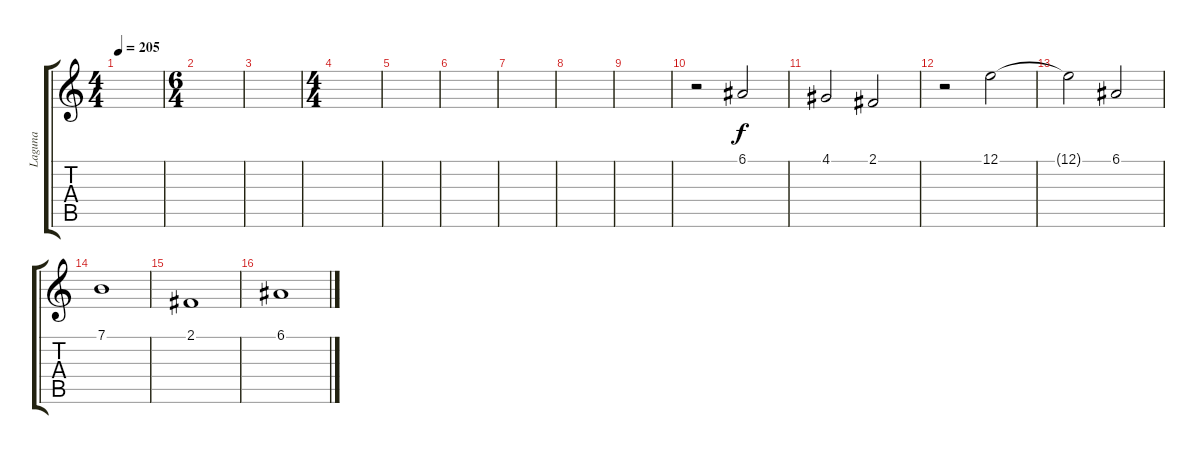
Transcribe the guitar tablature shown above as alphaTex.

\track ("Laguna" "Laguna") {instrument pad8sweep}
\staff {score tabs}
\tuning (E4 B3 G3 D3 A2 E2) {hide}
\ts (4 4)
\tempo 205
\clef g2
\ks c
|
\ts (6 4)
|
|
\ts (4 4)
|
|
|
|
|
|
r.2 6.1.2 |
4.1.2 2.1.2 |
r.2 12.1.2 |
12.1{t}.2 6.1.2 |
7.1.1 |
2.1.1 |
6.1.1
